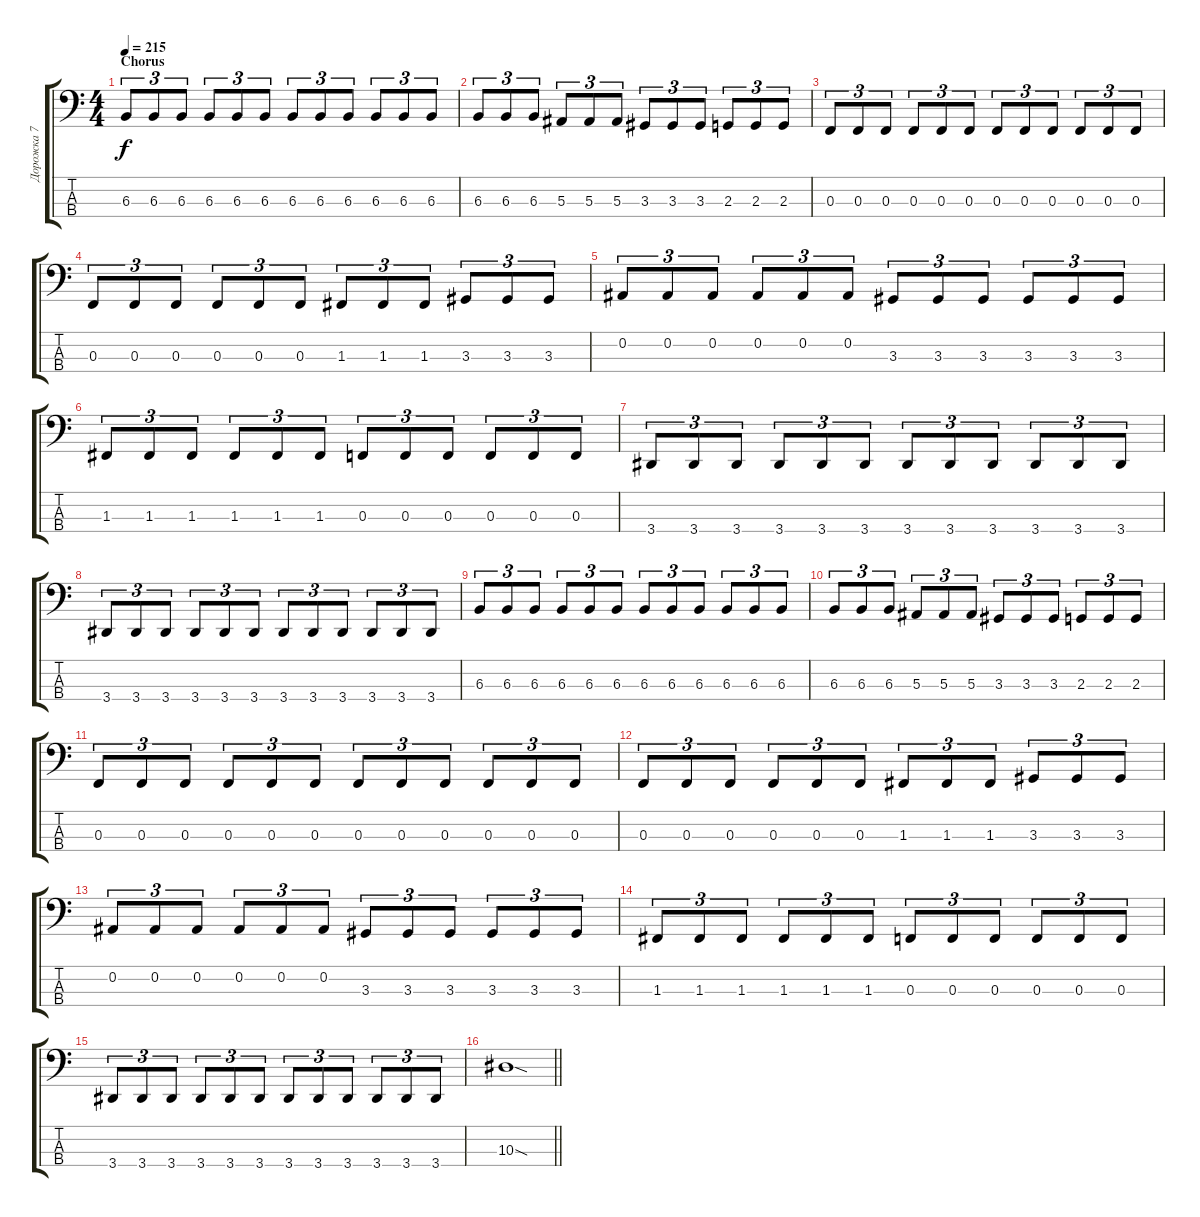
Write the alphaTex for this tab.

\track ("Дорожка 7" "Дорожка 7") {instrument electricbassfinger}
\staff {score tabs}
\tuning (Eb2 Bb1 F1 C1) {hide}
\ts (4 4)
\section ("" "Chorus")
\tempo 215
\clef f4
\ks c
6.3.8{tu (3 2) dy f} 6.3.8{tu (3 2)} 6.3.8{tu (3 2)} 6.3.8{tu (3 2)} 6.3.8{tu (3 2)} 6.3.8{tu (3 2)} 6.3.8{tu (3 2)} 6.3.8{tu (3 2)} 6.3.8{tu (3 2)} 6.3.8{tu (3 2)} 6.3.8{tu (3 2)} 6.3.8{tu (3 2)} |
6.3.8{tu (3 2)} 6.3.8{tu (3 2)} 6.3.8{tu (3 2)} 5.3.8{tu (3 2)} 5.3.8{tu (3 2)} 5.3.8{tu (3 2)} 3.3.8{tu (3 2)} 3.3.8{tu (3 2)} 3.3.8{tu (3 2)} 2.3.8{tu (3 2)} 2.3.8{tu (3 2)} 2.3.8{tu (3 2)} |
0.3.8{tu (3 2)} 0.3.8{tu (3 2)} 0.3.8{tu (3 2)} 0.3.8{tu (3 2)} 0.3.8{tu (3 2)} 0.3.8{tu (3 2)} 0.3.8{tu (3 2)} 0.3.8{tu (3 2)} 0.3.8{tu (3 2)} 0.3.8{tu (3 2)} 0.3.8{tu (3 2)} 0.3.8{tu (3 2)} |
0.3.8{tu (3 2)} 0.3.8{tu (3 2)} 0.3.8{tu (3 2)} 0.3.8{tu (3 2)} 0.3.8{tu (3 2)} 0.3.8{tu (3 2)} 1.3.8{tu (3 2)} 1.3.8{tu (3 2)} 1.3.8{tu (3 2)} 3.3.8{tu (3 2)} 3.3.8{tu (3 2)} 3.3.8{tu (3 2)} |
0.2.8{tu (3 2)} 0.2.8{tu (3 2)} 0.2.8{tu (3 2)} 0.2.8{tu (3 2)} 0.2.8{tu (3 2)} 0.2.8{tu (3 2)} 3.3.8{tu (3 2)} 3.3.8{tu (3 2)} 3.3.8{tu (3 2)} 3.3.8{tu (3 2)} 3.3.8{tu (3 2)} 3.3.8{tu (3 2)} |
1.3.8{tu (3 2)} 1.3.8{tu (3 2)} 1.3.8{tu (3 2)} 1.3.8{tu (3 2)} 1.3.8{tu (3 2)} 1.3.8{tu (3 2)} 0.3.8{tu (3 2)} 0.3.8{tu (3 2)} 0.3.8{tu (3 2)} 0.3.8{tu (3 2)} 0.3.8{tu (3 2)} 0.3.8{tu (3 2)} |
3.4.8{tu (3 2)} 3.4.8{tu (3 2)} 3.4.8{tu (3 2)} 3.4.8{tu (3 2)} 3.4.8{tu (3 2)} 3.4.8{tu (3 2)} 3.4.8{tu (3 2)} 3.4.8{tu (3 2)} 3.4.8{tu (3 2)} 3.4.8{tu (3 2)} 3.4.8{tu (3 2)} 3.4.8{tu (3 2)} |
3.4.8{tu (3 2)} 3.4.8{tu (3 2)} 3.4.8{tu (3 2)} 3.4.8{tu (3 2)} 3.4.8{tu (3 2)} 3.4.8{tu (3 2)} 3.4.8{tu (3 2)} 3.4.8{tu (3 2)} 3.4.8{tu (3 2)} 3.4.8{tu (3 2)} 3.4.8{tu (3 2)} 3.4.8{tu (3 2)} |
6.3.8{tu (3 2)} 6.3.8{tu (3 2)} 6.3.8{tu (3 2)} 6.3.8{tu (3 2)} 6.3.8{tu (3 2)} 6.3.8{tu (3 2)} 6.3.8{tu (3 2)} 6.3.8{tu (3 2)} 6.3.8{tu (3 2)} 6.3.8{tu (3 2)} 6.3.8{tu (3 2)} 6.3.8{tu (3 2)} |
6.3.8{tu (3 2)} 6.3.8{tu (3 2)} 6.3.8{tu (3 2)} 5.3.8{tu (3 2)} 5.3.8{tu (3 2)} 5.3.8{tu (3 2)} 3.3.8{tu (3 2)} 3.3.8{tu (3 2)} 3.3.8{tu (3 2)} 2.3.8{tu (3 2)} 2.3.8{tu (3 2)} 2.3.8{tu (3 2)} |
0.3.8{tu (3 2)} 0.3.8{tu (3 2)} 0.3.8{tu (3 2)} 0.3.8{tu (3 2)} 0.3.8{tu (3 2)} 0.3.8{tu (3 2)} 0.3.8{tu (3 2)} 0.3.8{tu (3 2)} 0.3.8{tu (3 2)} 0.3.8{tu (3 2)} 0.3.8{tu (3 2)} 0.3.8{tu (3 2)} |
0.3.8{tu (3 2)} 0.3.8{tu (3 2)} 0.3.8{tu (3 2)} 0.3.8{tu (3 2)} 0.3.8{tu (3 2)} 0.3.8{tu (3 2)} 1.3.8{tu (3 2)} 1.3.8{tu (3 2)} 1.3.8{tu (3 2)} 3.3.8{tu (3 2)} 3.3.8{tu (3 2)} 3.3.8{tu (3 2)} |
0.2.8{tu (3 2)} 0.2.8{tu (3 2)} 0.2.8{tu (3 2)} 0.2.8{tu (3 2)} 0.2.8{tu (3 2)} 0.2.8{tu (3 2)} 3.3.8{tu (3 2)} 3.3.8{tu (3 2)} 3.3.8{tu (3 2)} 3.3.8{tu (3 2)} 3.3.8{tu (3 2)} 3.3.8{tu (3 2)} |
1.3.8{tu (3 2)} 1.3.8{tu (3 2)} 1.3.8{tu (3 2)} 1.3.8{tu (3 2)} 1.3.8{tu (3 2)} 1.3.8{tu (3 2)} 0.3.8{tu (3 2)} 0.3.8{tu (3 2)} 0.3.8{tu (3 2)} 0.3.8{tu (3 2)} 0.3.8{tu (3 2)} 0.3.8{tu (3 2)} |
3.4.8{tu (3 2)} 3.4.8{tu (3 2)} 3.4.8{tu (3 2)} 3.4.8{tu (3 2)} 3.4.8{tu (3 2)} 3.4.8{tu (3 2)} 3.4.8{tu (3 2)} 3.4.8{tu (3 2)} 3.4.8{tu (3 2)} 3.4.8{tu (3 2)} 3.4.8{tu (3 2)} 3.4.8{tu (3 2)} |
\barLineRight lightlight
10.3{sod}.1
